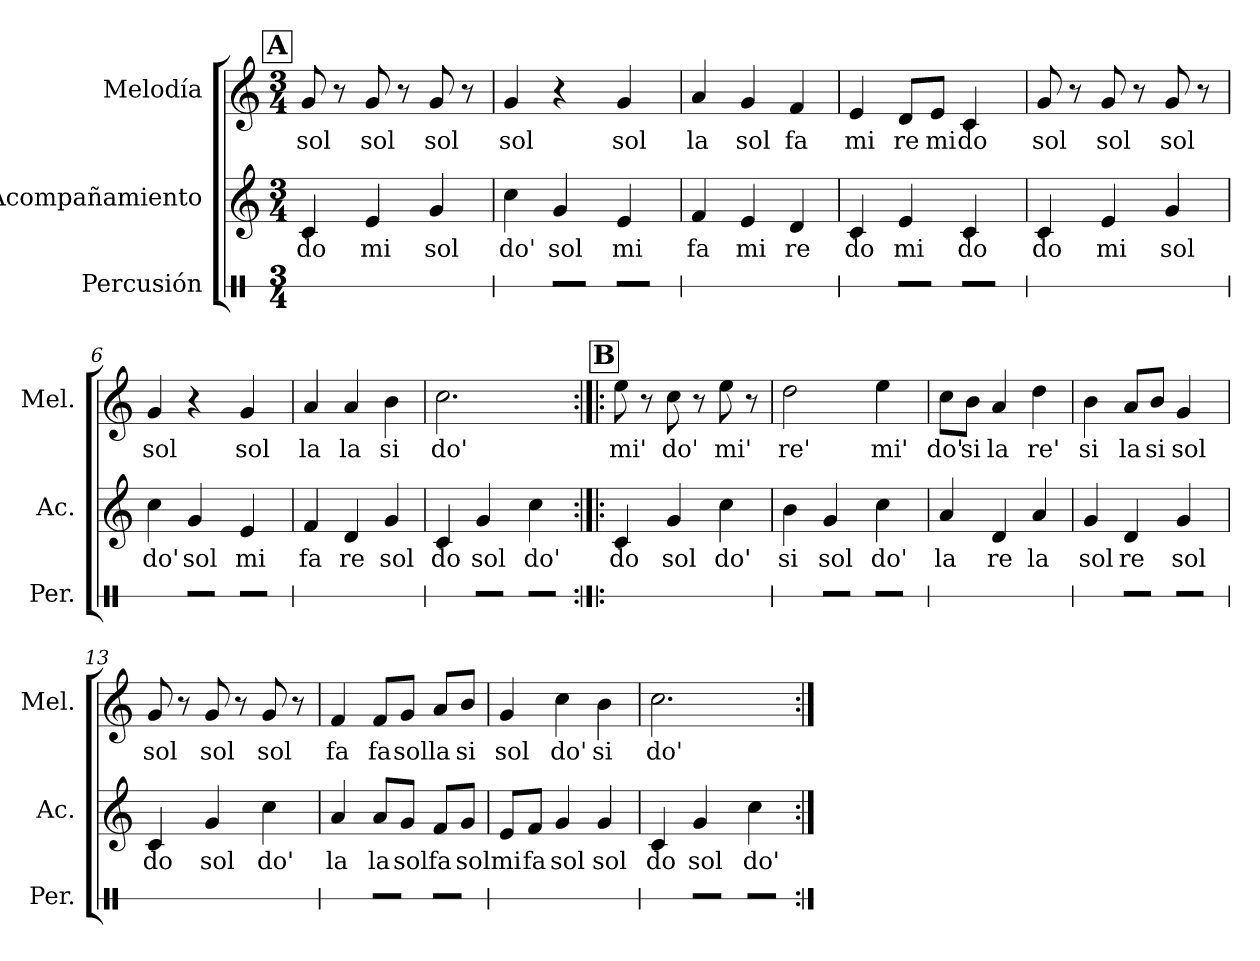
**kern	**kern	**text	**kern	**text
*part3	*part2	*part2	*part1	*part1
*staff3	*staff2	*staff2	*staff1	*staff1
*I"Percusión	*I"Acompañamiento	*	*I"Melodía	*
*I'Per.	*I'Ac.	*	*I'Mel.	*
*stria1	*	*	*	*
*clefX	*clefG2	*	*clefG2	*
*k[]	*k[]	*	*k[]	*
*C:	*C:	*	*C:	*
*M3/4	*M3/4	*	*M3/4	*
!!LO:REH:place=s1:a:t=A
=1	=1	=1	=1	=1
2R\	4c/	do	8g/	sol
.	.	.	8r	.
.	4e/	mi	8g/	sol
.	.	.	8r	.
4R\	4g/	sol	8g/	sol
.	.	.	8r	.
=2	=2	=2	=2	=2
4R\	4cc\	do'	4g/	sol
8R\L	4g/	sol	4r	.
8R\J	.	.	.	.
8R\L	4e/	mi	4g/	sol
8R\J	.	.	.	.
=3	=3	=3	=3	=3
2R\	4f/	fa	4a/	la
.	4e/	mi	4g/	sol
4R\	4d/	re	4f/	fa
=4	=4	=4	=4	=4
4R\	4c/	do	4e/	mi
8R\L	4e/	mi	8d/L	re
8R\J	.	.	8e/J	mi
8R\L	4c/	do	4c/	do
8R\J	.	.	.	.
!!LO:LB:g=z
=5	=5	=5	=5	=5
2R\	4c/	do	8g/	sol
.	.	.	8r	.
.	4e/	mi	8g/	sol
.	.	.	8r	.
4R\	4g/	sol	8g/	sol
.	.	.	8r	.
=6	=6	=6	=6	=6
4R\	4cc\	do'	4g/	sol
8R\L	4g/	sol	4r	.
8R\J	.	.	.	.
8R\L	4e/	mi	4g/	sol
8R\J	.	.	.	.
=7	=7	=7	=7	=7
2R\	4f/	fa	4a/	la
.	4d/	re	4a/	la
4R\	4g/	sol	4b\	si
=8	=8	=8	=8	=8
4R\	4c/	do	2.cc\	do'
8R\L	4g/	sol	.	.
8R\J	.	.	.	.
8R\L	4cc\	do'	.	.
8R\J	.	.	.	.
!!LO:LB:g=z
!!LO:REH:place=s1:a:t=B
=9:|!|:	=9:|!|:	=9:|!|:	=9:|!|:	=9:|!|:
2R\	4c/	do	8ee\	mi'
.	.	.	8r	.
.	4g/	sol	8cc\	do'
.	.	.	8r	.
4R\	4cc\	do'	8ee\	mi'
.	.	.	8r	.
=10	=10	=10	=10	=10
4R\	4b\	si	2dd\	re'
8R\L	4g/	sol	.	.
8R\J	.	.	.	.
8R\L	4cc\	do'	4ee\	mi'
8R\J	.	.	.	.
=11	=11	=11	=11	=11
2R\	4a/	la	8cc\L	do'
.	.	.	8b\J	si
.	4d/	re	4a/	la
4R\	4a/	la	4dd\	re'
=12	=12	=12	=12	=12
4R\	4g/	sol	4b\	si
8R\L	4d/	re	8a/L	la
8R\J	.	.	8b/J	si
8R\L	4g/	sol	4g/	sol
8R\J	.	.	.	.
!!LO:LB:g=z
=13	=13	=13	=13	=13
2R\	4c/	do	8g/	sol
.	.	.	8r	.
.	4g/	sol	8g/	sol
.	.	.	8r	.
4R\	4cc\	do'	8g/	sol
.	.	.	8r	.
=14	=14	=14	=14	=14
4R\	4a/	la	4f/	fa
8R\L	8a/L	la	8f/L	fa
8R\J	8g/J	sol	8g/J	sol
8R\L	8f/L	fa	8a/L	la
8R\J	8g/J	sol	8b/J	si
=15	=15	=15	=15	=15
2R\	8e/L	mi	4g/	sol
.	8f/J	fa	.	.
.	4g/	sol	4cc\	do'
4R\	4g/	sol	4b\	si
=16	=16	=16	=16	=16
4R\	4c/	do	2.cc\	do'
8R\L	4g/	sol	.	.
8R\J	.	.	.	.
8R\L	4cc\	do'	.	.
8R\J	.	.	.	.
=:|!	=:|!	=:|!	=:|!	=:|!
*-	*-	*-	*-	*-
